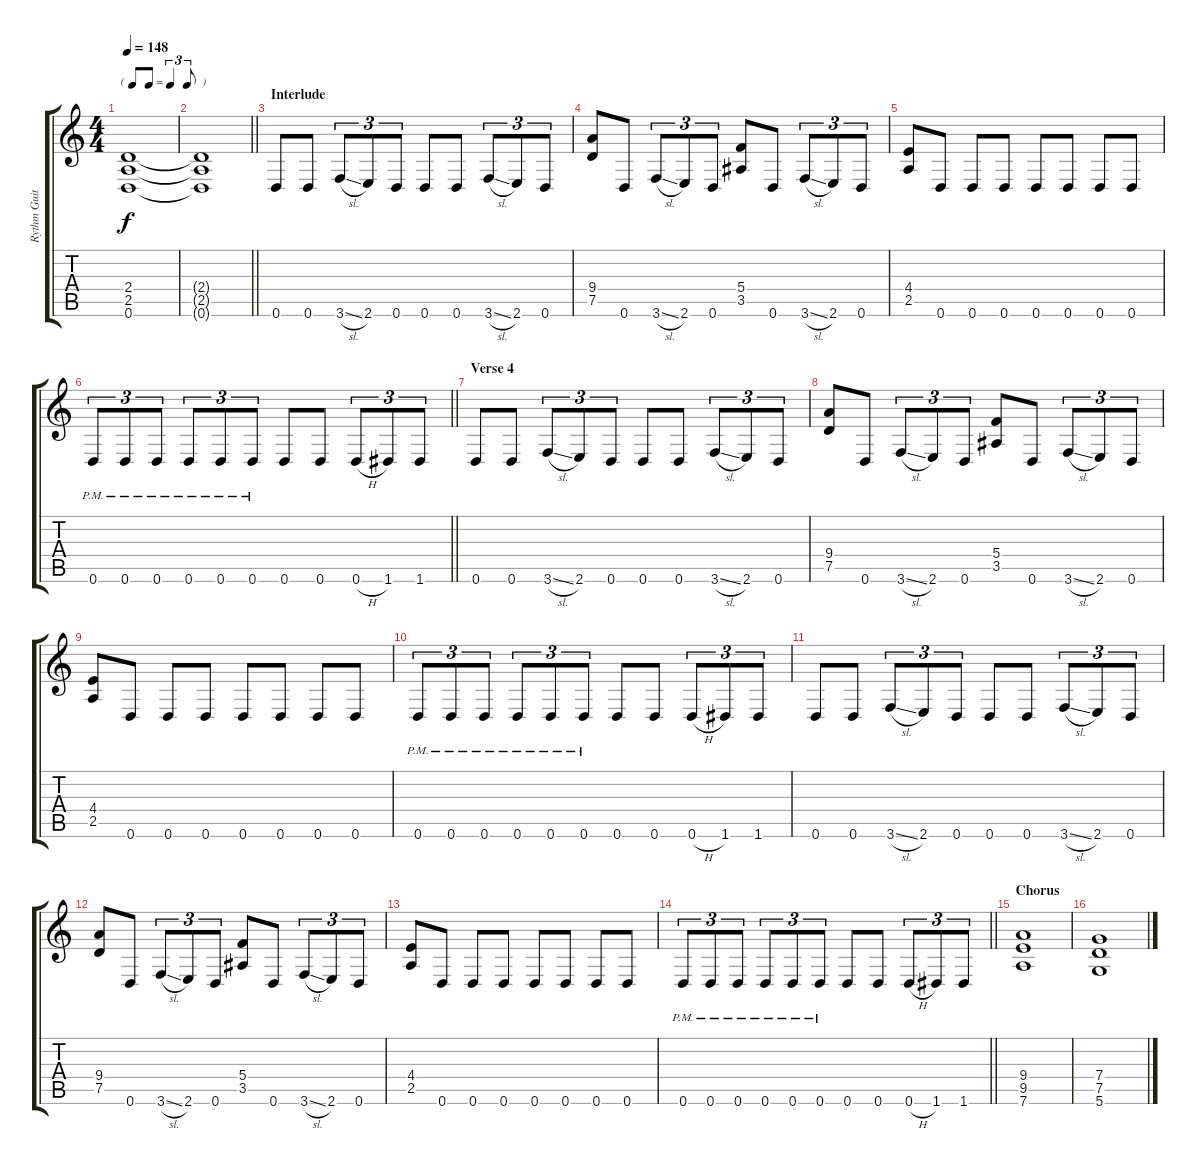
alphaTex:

\track ("Rythm Guitar" "Rythm Guit") {instrument distortionguitar}
\staff {score tabs}
\tuning (D4 A3 F3 C3 G2 D2) {hide}
\ts (4 4)
\tf triplet8th
\tempo 148
\clef g2
\ks c
(2.4 2.5 0.6).1{dy f} |
\barLineRight lightlight
(2.4{t} 2.5{t} 0.6{t}).1 |
\section ("" "Interlude")
0.6.8 0.6.8 3.6{sl}.8{tu (3 2)} 2.6.8{tu (3 2)} 0.6.8{tu (3 2)} 0.6.8 0.6.8 3.6{sl}.8{tu (3 2)} 2.6.8{tu (3 2)} 0.6.8{tu (3 2)} |
(9.4 7.5).8 0.6.8 3.6{sl}.8{tu (3 2)} 2.6.8{tu (3 2)} 0.6.8{tu (3 2)} (5.4 3.5).8 0.6.8 3.6{sl}.8{tu (3 2)} 2.6.8{tu (3 2)} 0.6.8{tu (3 2)} |
(4.4 2.5).8 0.6.8 0.6.8 0.6.8 0.6.8 0.6.8 0.6.8 0.6.8 |
\barLineRight lightlight
0.6{pm}.8{tu (3 2)} 0.6{pm}.8{tu (3 2)} 0.6{pm}.8{tu (3 2)} 0.6{pm}.8{tu (3 2)} 0.6{pm}.8{tu (3 2)} 0.6{pm}.8{tu (3 2)} 0.6.8 0.6.8 0.6{h}.8{tu (3 2)} 1.6.8{tu (3 2)} 1.6.8{tu (3 2)} |
\section ("" "Verse 4")
0.6.8 0.6.8 3.6{sl}.8{tu (3 2)} 2.6.8{tu (3 2)} 0.6.8{tu (3 2)} 0.6.8 0.6.8 3.6{sl}.8{tu (3 2)} 2.6.8{tu (3 2)} 0.6.8{tu (3 2)} |
(9.4 7.5).8 0.6.8 3.6{sl}.8{tu (3 2)} 2.6.8{tu (3 2)} 0.6.8{tu (3 2)} (5.4 3.5).8 0.6.8 3.6{sl}.8{tu (3 2)} 2.6.8{tu (3 2)} 0.6.8{tu (3 2)} |
(4.4 2.5).8 0.6.8 0.6.8 0.6.8 0.6.8 0.6.8 0.6.8 0.6.8 |
0.6{pm}.8{tu (3 2)} 0.6{pm}.8{tu (3 2)} 0.6{pm}.8{tu (3 2)} 0.6{pm}.8{tu (3 2)} 0.6{pm}.8{tu (3 2)} 0.6{pm}.8{tu (3 2)} 0.6.8 0.6.8 0.6{h}.8{tu (3 2)} 1.6.8{tu (3 2)} 1.6.8{tu (3 2)} |
0.6.8 0.6.8 3.6{sl}.8{tu (3 2)} 2.6.8{tu (3 2)} 0.6.8{tu (3 2)} 0.6.8 0.6.8 3.6{sl}.8{tu (3 2)} 2.6.8{tu (3 2)} 0.6.8{tu (3 2)} |
(9.4 7.5).8 0.6.8 3.6{sl}.8{tu (3 2)} 2.6.8{tu (3 2)} 0.6.8{tu (3 2)} (5.4 3.5).8 0.6.8 3.6{sl}.8{tu (3 2)} 2.6.8{tu (3 2)} 0.6.8{tu (3 2)} |
(4.4 2.5).8 0.6.8 0.6.8 0.6.8 0.6.8 0.6.8 0.6.8 0.6.8 |
\barLineRight lightlight
0.6{pm}.8{tu (3 2)} 0.6{pm}.8{tu (3 2)} 0.6{pm}.8{tu (3 2)} 0.6{pm}.8{tu (3 2)} 0.6{pm}.8{tu (3 2)} 0.6{pm}.8{tu (3 2)} 0.6.8 0.6.8 0.6{h}.8{tu (3 2)} 1.6.8{tu (3 2)} 1.6.8{tu (3 2)} |
\section ("" "Chorus")
(9.4 9.5 7.6).1 |
(7.4 7.5 5.6).1
